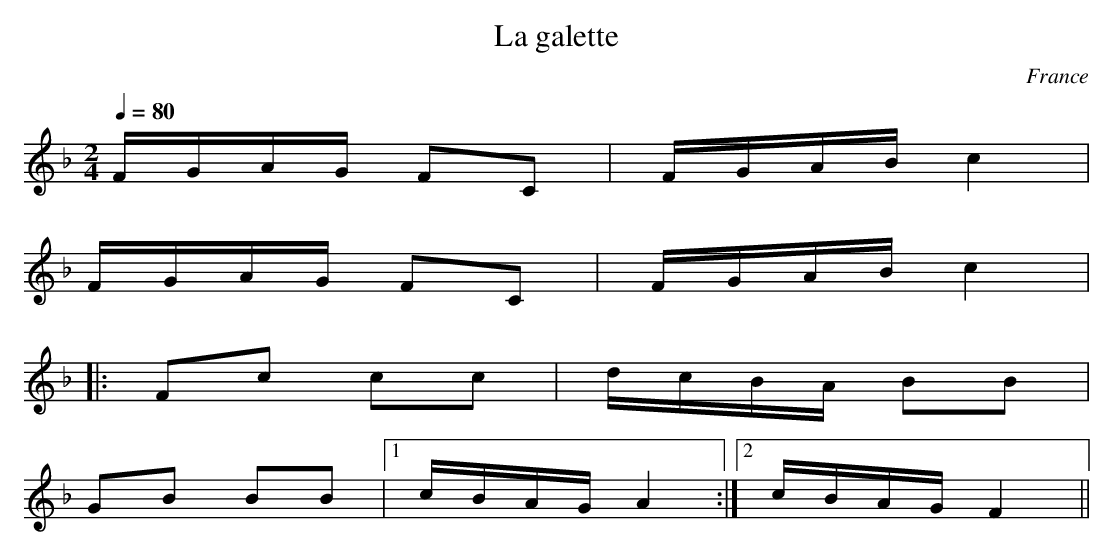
X:1
T:La galette
O:France
M:2/4
L:1/16
Q:1/4=80
K:F
FGAG F2C2|FGAB c4|
FGAG F2C2|FGAB c4|
|:F2c2 c2c2|dcBA B2B2|
G2B2 B2B2|1cBAG A4:|2cBAG F4||
